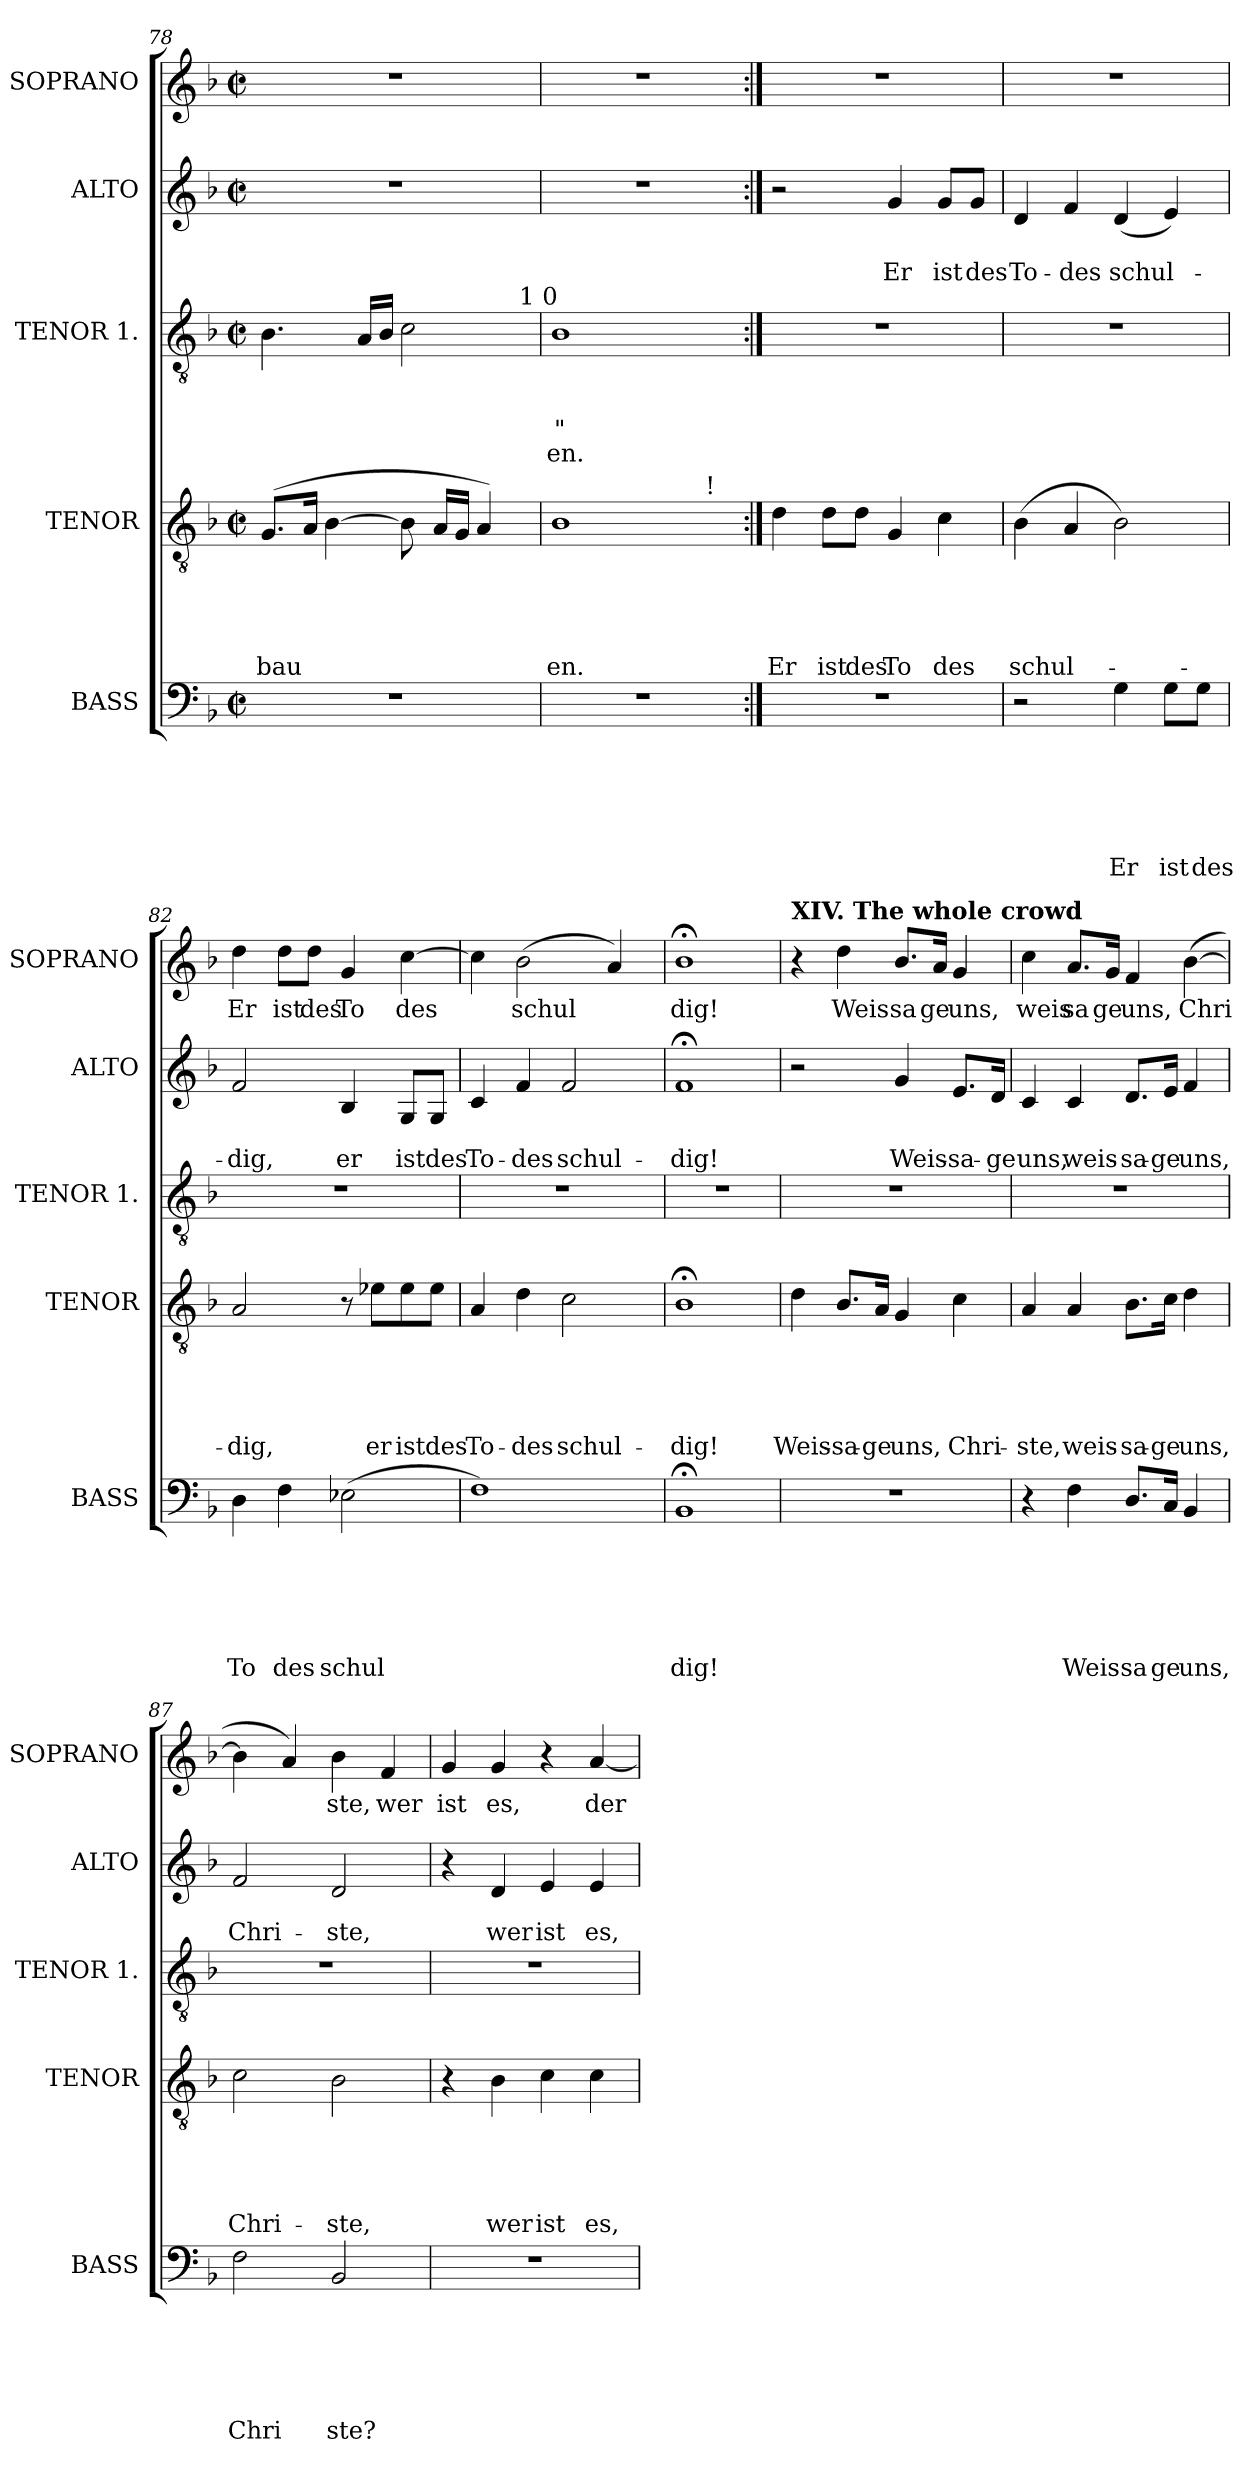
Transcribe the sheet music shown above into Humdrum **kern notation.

**kern	**text	**text	**text	**text	**text	**text	**kern	**text	**text	**text	**text	**text	**kern	**text	**text	**text	**text	**kern	**text	**text	**kern	**text
*part5	*part5	*part5	*part5	*part5	*part5	*part5	*part4	*part4	*part4	*part4	*part4	*part4	*part3	*part3	*part3	*part3	*part3	*part2	*part2	*part2	*part1	*part1
*staff5	*staff5	*staff5	*staff5	*staff5	*staff5	*staff5	*staff4	*staff4	*staff4	*staff4	*staff4	*staff4	*staff3	*staff3	*staff3	*staff3	*staff3	*staff2	*staff2	*staff2	*staff1	*staff1
*I"BASS	*	*	*	*	*	*	*I"TENOR	*	*	*	*	*	*I"TENOR 1.	*	*	*	*	*I"ALTO	*	*	*I"SOPRANO	*
*I'BASS	*	*	*	*	*	*	*I'TENOR	*	*	*	*	*	*I'TENOR 1.	*	*	*	*	*I'ALTO	*	*	*I'SOPRANO	*
*clefF4	*	*	*	*	*	*	*clefGv2	*	*	*	*	*	*clefGv2	*	*	*	*	*clefG2	*	*	*clefG2	*
*k[b-]	*	*	*	*	*	*	*k[b-]	*	*	*	*	*	*k[b-]	*	*	*	*	*k[b-]	*	*	*k[b-]	*
*F:	*	*	*	*	*	*	*F:	*	*	*	*	*	*F:	*	*	*	*	*F:	*	*	*F:	*
*M2/2	*	*	*	*	*	*	*M2/2	*	*	*	*	*	*M2/2	*	*	*	*	*M2/2	*	*	*M2/2	*
*met(c|)	*	*	*	*	*	*	*met(c|)	*	*	*	*	*	*met(c|)	*	*	*	*	*met(c|)	*	*	*met(c|)	*
=78	=78	=78	=78	=78	=78	=78	=78	=78	=78	=78	=78	=78	=78	=78	=78	=78	=78	=78	=78	=78	=78	=78
!	!	!	!	!	!	!	!	!	!	!	!	!LO:LY:b	!	!	!	!	!	!	!	!	!	!
*	*	*	*	*	*	*	*	*	*	*	*	*	*^	*	*	*	*	*	*	*	*	*
1r	.	.	.	.	.	.	(>8.G/L	.	.	.	.	bau	4.B-\	2...ryy	.	.	.	.	1r	.	.	1r	.
.	.	.	.	.	.	.	16A/Jk	.	.	.	.	.	.	.	.	.	.	.	.	.	.	.	.
.	.	.	.	.	.	.	[>4B-\	.	.	.	.	.	.	.	.	.	.	.	.	.	.	.	.
.	.	.	.	.	.	.	.	.	.	.	.	.	16A/LL	.	.	.	.	.	.	.	.	.	.
.	.	.	.	.	.	.	.	.	.	.	.	.	16B-/JJ	.	.	.	.	.	.	.	.	.	.
.	.	.	.	.	.	.	8B-\]	.	.	.	.	.	2c\	.	.	.	.	.	.	.	.	.	.
.	.	.	.	.	.	.	16A/LL	.	.	.	.	.	.	.	.	.	.	.	.	.	.	.	.
.	.	.	.	.	.	.	16G/JJ	.	.	.	.	.	.	.	.	.	.	.	.	.	.	.	.
.	.	.	.	.	.	.	4A/)	.	.	.	.	.	.	.	.	.	.	.	.	.	.	.	.
!	!	!	!	!	!	!	!	!	!	!	!	!	!	!LO:TX:a:t=1 0	!	!	!	!	!	!	!	!	!
.	.	.	.	.	.	.	.	.	.	.	.	.	.	16ryy	.	.	.	.	.	.	.	.	.
=79	=79	=79	=79	=79	=79	=79	=79	=79	=79	=79	=79	=79	=79	=79	=79	=79	=79	=79	=79	=79	=79	=79	=79
!	!	!	!	!	!	!	!	!	!	!	!	!LO:LY:b	!	!	!	!	!LO:LY:b	!LO:LY:b	!	!	!	!	!
*	*	*	*	*	*	*	*^	*	*	*	*	*	*v	*v	*	*	*	*	*	*	*	*	*
1r	.	.	.	.	.	.	1B-	2ryy	.	.	.	.	en.	1B-	.	.	"	en.	1r	.	.	1r	.
.	.	.	.	.	.	.	.	4ryy	.	.	.	.	.	.	.	.	.	.	.	.	.	.	.
.	.	.	.	.	.	.	.	16.ryy	.	.	.	.	.	.	.	.	.	.	.	.	.	.	.
!	!	!	!	!	!	!	!	!LO:TX:a:t=!	!	!	!	!	!	!	!	!	!	!	!	!	!	!	!
.	.	.	.	.	.	.	.	8ryy	.	.	.	.	.	.	.	.	.	.	.	.	.	.	.
.	.	.	.	.	.	.	.	32ryy	.	.	.	.	.	.	.	.	.	.	.	.	.	.	.
!!LO:PB:g=z
=80:|!	=80:|!	=80:|!	=80:|!	=80:|!	=80:|!	=80:|!	=80:|!	=80:|!	=80:|!	=80:|!	=80:|!	=80:|!	=80:|!	=80:|!	=80:|!	=80:|!	=80:|!	=80:|!	=80:|!	=80:|!	=80:|!	=80:|!	=80:|!
!	!	!	!	!	!	!	!	!	!	!	!	!	!LO:LY:b	!	!	!	!	!	!	!	!	!	!
*	*	*	*	*	*	*	*v	*v	*	*	*	*	*	*	*	*	*	*	*	*	*	*	*
1r	.	.	.	.	.	.	4d\	.	.	.	.	Er	1r	.	.	.	.	2r	.	.	1r	.
!	!	!	!	!	!	!	!	!	!	!	!	!LO:LY:b	!	!	!	!	!	!	!	!	!	!
.	.	.	.	.	.	.	8d\L	.	.	.	.	ist	.	.	.	.	.	.	.	.	.	.
!	!	!	!	!	!	!	!	!	!	!	!	!LO:LY:b	!	!	!	!	!	!	!	!	!	!
.	.	.	.	.	.	.	8d\J	.	.	.	.	des	.	.	.	.	.	.	.	.	.	.
!	!	!	!	!	!	!	!	!	!	!	!	!LO:LY:b	!	!	!	!	!	!	!	!LO:LY:b	!	!
.	.	.	.	.	.	.	4G/	.	.	.	.	To	.	.	.	.	.	4g/	.	Er	.	.
!	!	!	!	!	!	!	!	!	!	!	!	!LO:LY:b	!	!	!	!	!	!	!	!LO:LY:b	!	!
.	.	.	.	.	.	.	4c\	.	.	.	.	des	.	.	.	.	.	8g/L	.	ist	.	.
!	!	!	!	!	!	!	!	!	!	!	!	!	!	!	!	!	!	!	!	!LO:LY:b	!	!
.	.	.	.	.	.	.	.	.	.	.	.	.	.	.	.	.	.	8g/J	.	des	.	.
=81	=81	=81	=81	=81	=81	=81	=81	=81	=81	=81	=81	=81	=81	=81	=81	=81	=81	=81	=81	=81	=81	=81
!	!	!	!	!	!	!	!	!	!	!	!	!LO:LY:b	!	!	!	!	!	!	!	!LO:LY:b	!	!
2r	.	.	.	.	.	.	(>4B-\	.	.	.	.	schul-	1r	.	.	.	.	4d/	.	To-	1r	.
!	!	!	!	!	!	!	!	!	!	!	!	!	!	!	!	!	!	!	!	!LO:LY:b	!	!
.	.	.	.	.	.	.	4A/	.	.	.	.	.	.	.	.	.	.	4f/	.	-des	.	.
!	!	!	!	!	!	!LO:LY:b	!	!	!	!	!	!	!	!	!	!	!	!	!	!LO:LY:b	!	!
4G\	.	.	.	.	.	Er	2B-\)	.	.	.	.	.	.	.	.	.	.	(<4d/	.	schul-	.	.
!	!	!	!	!	!	!LO:LY:b	!	!	!	!	!	!	!	!	!	!	!	!	!	!	!	!
8G\L	.	.	.	.	.	ist	.	.	.	.	.	.	.	.	.	.	.	4e/)	.	.	.	.
!	!	!	!	!	!	!LO:LY:b	!	!	!	!	!	!	!	!	!	!	!	!	!	!	!	!
8G\J	.	.	.	.	.	des	.	.	.	.	.	.	.	.	.	.	.	.	.	.	.	.
=82	=82	=82	=82	=82	=82	=82	=82	=82	=82	=82	=82	=82	=82	=82	=82	=82	=82	=82	=82	=82	=82	=82
!	!	!	!	!	!	!LO:LY:b	!	!	!	!	!	!LO:LY:b	!	!	!	!	!	!	!	!LO:LY:b	!	!LO:LY:b
4D\	.	.	.	.	.	To	2A/	.	.	.	.	-dig,	1r	.	.	.	.	2f/	.	-dig,	4dd\	Er
!	!	!	!	!	!	!LO:LY:b	!	!	!	!	!	!	!	!	!	!	!	!	!	!	!	!LO:LY:b
4F\	.	.	.	.	.	des	.	.	.	.	.	.	.	.	.	.	.	.	.	.	8dd\L	ist
!	!	!	!	!	!	!	!	!	!	!	!	!	!	!	!	!	!	!	!	!	!	!LO:LY:b
.	.	.	.	.	.	.	.	.	.	.	.	.	.	.	.	.	.	.	.	.	8dd\J	des
!	!	!	!	!	!	!LO:LY:b	!	!	!	!	!	!	!	!	!	!	!	!	!	!LO:LY:b	!	!LO:LY:b
(>2E-X\	.	.	.	.	.	schul	8r	.	.	.	.	.	.	.	.	.	.	4B-/	.	er	4g/	To
!	!	!	!	!	!	!	!	!	!	!	!	!LO:LY:b	!	!	!	!	!	!	!	!	!	!
.	.	.	.	.	.	.	8e-X\L	.	.	.	.	er	.	.	.	.	.	.	.	.	.	.
!	!	!	!	!	!	!	!	!	!	!	!	!LO:LY:b	!	!	!	!	!	!	!	!LO:LY:b	!	!LO:LY:b
.	.	.	.	.	.	.	8e-\	.	.	.	.	ist	.	.	.	.	.	8G/L	.	ist	[>4cc\	des
!	!	!	!	!	!	!	!	!	!	!	!	!LO:LY:b	!	!	!	!	!	!	!	!LO:LY:b	!	!
.	.	.	.	.	.	.	8e-\J	.	.	.	.	des	.	.	.	.	.	8G/J	.	des	.	.
=83	=83	=83	=83	=83	=83	=83	=83	=83	=83	=83	=83	=83	=83	=83	=83	=83	=83	=83	=83	=83	=83	=83
!	!	!	!	!	!	!	!	!	!	!	!	!LO:LY:b	!	!	!	!	!	!	!	!LO:LY:b	!	!
1F)	.	.	.	.	.	.	4A/	.	.	.	.	To-	1r	.	.	.	.	4c/	.	To-	4cc\]	.
!	!	!	!	!	!	!	!	!	!	!	!	!LO:LY:b	!	!	!	!	!	!	!	!LO:LY:b	!	!LO:LY:b
.	.	.	.	.	.	.	4d\	.	.	.	.	-des	.	.	.	.	.	4f/	.	-des	(>2b-\	schul
!	!	!	!	!	!	!	!	!	!	!	!	!LO:LY:b	!	!	!	!	!	!	!	!LO:LY:b	!	!
.	.	.	.	.	.	.	2c\	.	.	.	.	schul-	.	.	.	.	.	2f/	.	schul-	.	.
.	.	.	.	.	.	.	.	.	.	.	.	.	.	.	.	.	.	.	.	.	4a/)	.
=84	=84	=84	=84	=84	=84	=84	=84	=84	=84	=84	=84	=84	=84	=84	=84	=84	=84	=84	=84	=84	=84	=84
!	!	!	!	!	!	!LO:LY:b	!	!	!	!	!	!LO:LY:b	!	!	!	!	!	!	!	!LO:LY:b	!	!LO:LY:b
1BB-;	.	.	.	.	.	dig!	1B-;<	.	.	.	.	-dig!	1r	.	.	.	.	1f;	.	-dig!	1b-;<	dig!
!!LO:LB:g=z
=85	=85	=85	=85	=85	=85	=85	=85	=85	=85	=85	=85	=85	=85	=85	=85	=85	=85	=85	=85	=85	=85	=85
!	!	!	!	!	!	!	!	!	!	!	!	!	!	!	!	!	!	!	!	!	!LO:TX:a:B:t=XIV. The whole crowd	!
!	!	!	!	!	!	!	!	!	!	!	!	!LO:LY:b	!	!	!	!	!	!	!	!	!	!
1r	.	.	.	.	.	.	4d\	.	.	.	.	Weis-	1r	.	.	.	.	2r	.	.	4r	.
!	!	!	!	!	!	!	!	!	!	!	!	!LO:LY:b	!	!	!	!	!	!	!	!	!	!LO:LY:b
.	.	.	.	.	.	.	8.B-/L	.	.	.	.	-sa-	.	.	.	.	.	.	.	.	4dd\	Weis
!	!	!	!	!	!	!	!	!	!	!	!	!LO:LY:b	!	!	!	!	!	!	!	!	!	!
.	.	.	.	.	.	.	16A/Jk	.	.	.	.	-ge	.	.	.	.	.	.	.	.	.	.
!	!	!	!	!	!	!	!	!	!	!	!	!LO:LY:b	!	!	!	!	!	!	!	!LO:LY:b	!	!LO:LY:b
.	.	.	.	.	.	.	4G/	.	.	.	.	uns,	.	.	.	.	.	4g/	.	Weis-	8.b-/L	sa
!	!	!	!	!	!	!	!	!	!	!	!	!	!	!	!	!	!	!	!	!	!	!LO:LY:b
.	.	.	.	.	.	.	.	.	.	.	.	.	.	.	.	.	.	.	.	.	16a/Jk	ge
!	!	!	!	!	!	!	!	!	!	!	!	!LO:LY:b	!	!	!	!	!	!	!	!LO:LY:b	!	!LO:LY:b
.	.	.	.	.	.	.	4c\	.	.	.	.	Chri-	.	.	.	.	.	8.e/L	.	-sa-	4g/	uns,
!	!	!	!	!	!	!	!	!	!	!	!	!	!	!	!	!	!	!	!	!LO:LY:b	!	!
.	.	.	.	.	.	.	.	.	.	.	.	.	.	.	.	.	.	16d/Jk	.	-ge	.	.
=86	=86	=86	=86	=86	=86	=86	=86	=86	=86	=86	=86	=86	=86	=86	=86	=86	=86	=86	=86	=86	=86	=86
!	!	!	!	!	!	!	!	!	!	!	!	!LO:LY:b	!	!	!	!	!	!	!	!LO:LY:b	!	!LO:LY:b
4r	.	.	.	.	.	.	4A/	.	.	.	.	-ste,	1r	.	.	.	.	4c/	.	uns,	4cc\	weis
!	!	!	!	!	!	!LO:LY:b	!	!	!	!	!	!LO:LY:b	!	!	!	!	!	!	!	!LO:LY:b	!	!LO:LY:b
4F\	.	.	.	.	.	Weis	4A/	.	.	.	.	weis-	.	.	.	.	.	4c/	.	weis-	8.a/L	sa
!	!	!	!	!	!	!	!	!	!	!	!	!	!	!	!	!	!	!	!	!	!	!LO:LY:b
.	.	.	.	.	.	.	.	.	.	.	.	.	.	.	.	.	.	.	.	.	16g/Jk	ge
!	!	!	!	!	!	!LO:LY:b	!	!	!	!	!	!LO:LY:b	!	!	!	!	!	!	!	!LO:LY:b	!	!LO:LY:b
8.D/L	.	.	.	.	.	sa	8.B-\L	.	.	.	.	-sa-	.	.	.	.	.	8.d/L	.	-sa-	4f/	uns,
!	!	!	!	!	!	!LO:LY:b	!	!	!	!	!	!LO:LY:b	!	!	!	!	!	!	!	!LO:LY:b	!	!
16C/Jk	.	.	.	.	.	ge	16c\Jk	.	.	.	.	-ge	.	.	.	.	.	16e/Jk	.	-ge	.	.
!	!	!	!	!	!	!LO:LY:b	!	!	!	!	!	!LO:LY:b	!	!	!	!	!	!	!	!LO:LY:b	!	!LO:LY:b
4BB-/	.	.	.	.	.	uns,	4d\	.	.	.	.	uns,	.	.	.	.	.	4f/	.	uns,	(>[>4b-\	Chri
=87	=87	=87	=87	=87	=87	=87	=87	=87	=87	=87	=87	=87	=87	=87	=87	=87	=87	=87	=87	=87	=87	=87
!	!	!	!	!	!	!LO:LY:b	!	!	!	!	!	!LO:LY:b	!	!	!	!	!	!	!	!LO:LY:b	!	!
2F\	.	.	.	.	.	Chri	2c\	.	.	.	.	Chri-	1r	.	.	.	.	2f/	.	Chri-	4b-\]	.
.	.	.	.	.	.	.	.	.	.	.	.	.	.	.	.	.	.	.	.	.	4a/)	.
!	!	!	!	!	!	!LO:LY:b	!	!	!	!	!	!LO:LY:b	!	!	!	!	!	!	!	!LO:LY:b	!	!LO:LY:b
2BB-/	.	.	.	.	.	ste?	2B-\	.	.	.	.	-ste,	.	.	.	.	.	2d/	.	-ste,	4b-\	ste,
!	!	!	!	!	!	!	!	!	!	!	!	!	!	!	!	!	!	!	!	!	!	!LO:LY:b
.	.	.	.	.	.	.	.	.	.	.	.	.	.	.	.	.	.	.	.	.	4f/	wer
=88	=88	=88	=88	=88	=88	=88	=88	=88	=88	=88	=88	=88	=88	=88	=88	=88	=88	=88	=88	=88	=88	=88
!	!	!	!	!	!	!	!	!	!	!	!	!	!	!	!	!	!	!	!	!	!	!LO:LY:b
1r	.	.	.	.	.	.	4r	.	.	.	.	.	1r	.	.	.	.	4r	.	.	4g/	ist
!	!	!	!	!	!	!	!	!	!	!	!	!LO:LY:b	!	!	!	!	!	!	!	!LO:LY:b	!	!LO:LY:b
.	.	.	.	.	.	.	4B-\	.	.	.	.	wer	.	.	.	.	.	4d/	.	wer	4g/	es,
!	!	!	!	!	!	!	!	!	!	!	!	!LO:LY:b	!	!	!	!	!	!	!	!LO:LY:b	!	!
.	.	.	.	.	.	.	4c\	.	.	.	.	ist	.	.	.	.	.	4e/	.	ist	4r	.
!	!	!	!	!	!	!	!	!	!	!	!	!LO:LY:b	!	!	!	!	!	!	!	!LO:LY:b	!	!LO:LY:b
.	.	.	.	.	.	.	4c\	.	.	.	.	es,	.	.	.	.	.	4e/	.	es,	[<4a/	der
=	=	=	=	=	=	=	=	=	=	=	=	=	=	=	=	=	=	=	=	=	=	=
*-	*-	*-	*-	*-	*-	*-	*-	*-	*-	*-	*-	*-	*-	*-	*-	*-	*-	*-	*-	*-	*-	*-
